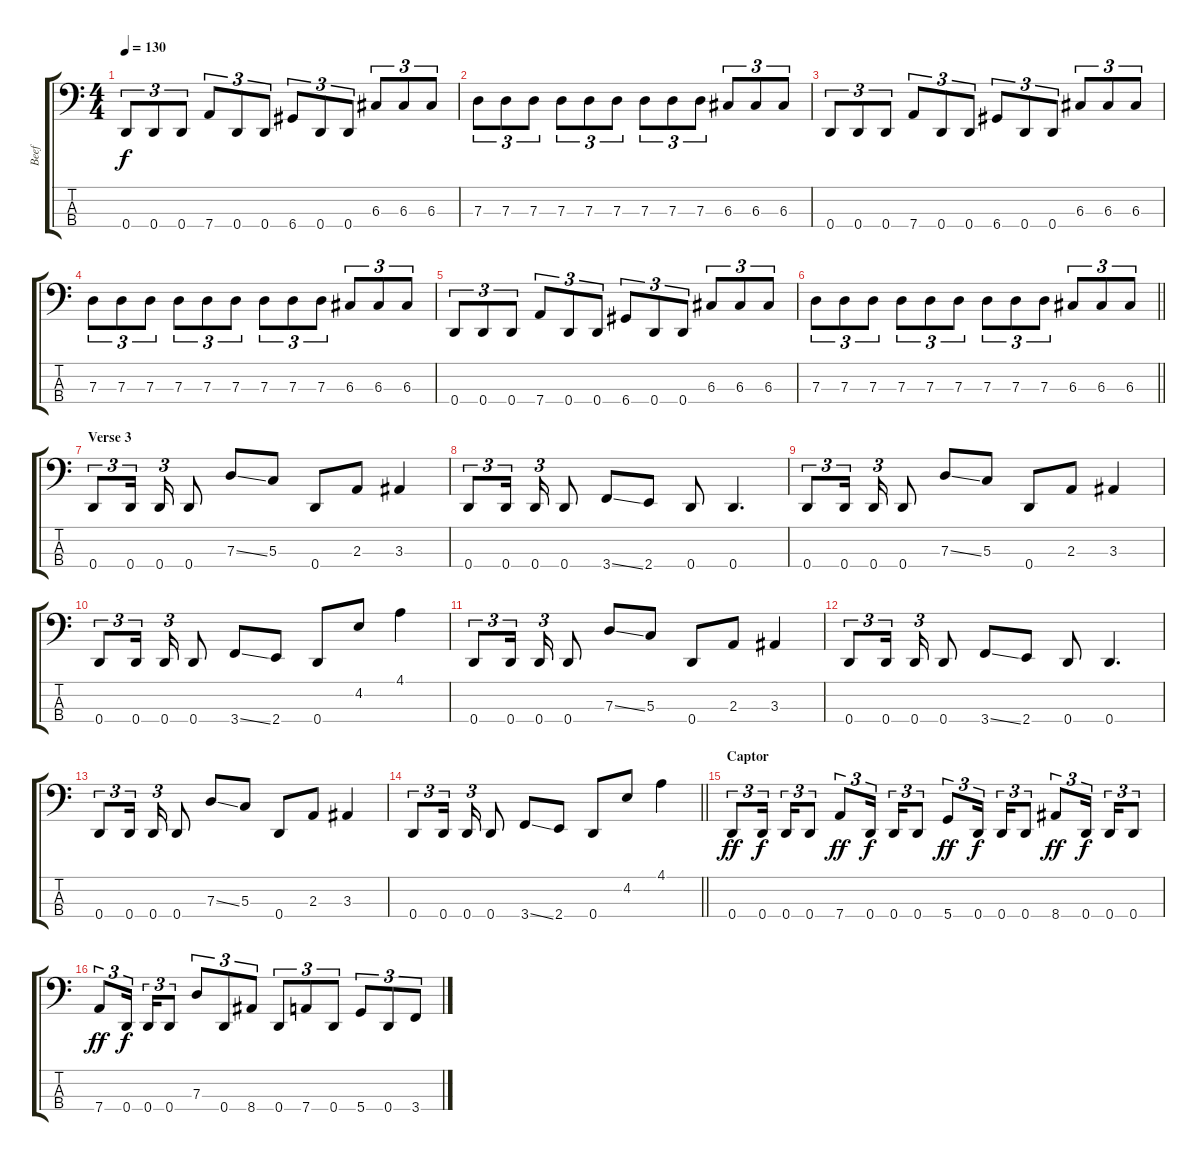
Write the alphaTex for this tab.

\track ("Beef " "Beef ") {instrument electricbasspick}
\staff {score tabs}
\tuning (F2 C2 G1 D1) {hide}
\ts (4 4)
\tempo 130
\clef f4
\ks c
0.4.8{tu (3 2) dy f} 0.4.8{tu (3 2)} 0.4.8{tu (3 2)} 7.4.8{tu (3 2)} 0.4.8{tu (3 2)} 0.4.8{tu (3 2)} 6.4.8{tu (3 2)} 0.4.8{tu (3 2)} 0.4.8{tu (3 2)} 6.3.8{tu (3 2)} 6.3.8{tu (3 2)} 6.3.8{tu (3 2)} |
7.3.8{tu (3 2)} 7.3.8{tu (3 2)} 7.3.8{tu (3 2)} 7.3.8{tu (3 2)} 7.3.8{tu (3 2)} 7.3.8{tu (3 2)} 7.3.8{tu (3 2)} 7.3.8{tu (3 2)} 7.3.8{tu (3 2)} 6.3.8{tu (3 2)} 6.3.8{tu (3 2)} 6.3.8{tu (3 2)} |
0.4.8{tu (3 2)} 0.4.8{tu (3 2)} 0.4.8{tu (3 2)} 7.4.8{tu (3 2)} 0.4.8{tu (3 2)} 0.4.8{tu (3 2)} 6.4.8{tu (3 2)} 0.4.8{tu (3 2)} 0.4.8{tu (3 2)} 6.3.8{tu (3 2)} 6.3.8{tu (3 2)} 6.3.8{tu (3 2)} |
7.3.8{tu (3 2)} 7.3.8{tu (3 2)} 7.3.8{tu (3 2)} 7.3.8{tu (3 2)} 7.3.8{tu (3 2)} 7.3.8{tu (3 2)} 7.3.8{tu (3 2)} 7.3.8{tu (3 2)} 7.3.8{tu (3 2)} 6.3.8{tu (3 2)} 6.3.8{tu (3 2)} 6.3.8{tu (3 2)} |
0.4.8{tu (3 2)} 0.4.8{tu (3 2)} 0.4.8{tu (3 2)} 7.4.8{tu (3 2)} 0.4.8{tu (3 2)} 0.4.8{tu (3 2)} 6.4.8{tu (3 2)} 0.4.8{tu (3 2)} 0.4.8{tu (3 2)} 6.3.8{tu (3 2)} 6.3.8{tu (3 2)} 6.3.8{tu (3 2)} |
\barLineRight lightlight
7.3.8{tu (3 2)} 7.3.8{tu (3 2)} 7.3.8{tu (3 2)} 7.3.8{tu (3 2)} 7.3.8{tu (3 2)} 7.3.8{tu (3 2)} 7.3.8{tu (3 2)} 7.3.8{tu (3 2)} 7.3.8{tu (3 2)} 6.3.8{tu (3 2)} 6.3.8{tu (3 2)} 6.3.8{tu (3 2)} |
\section ("" "Verse 3")
0.4.8{tu (3 2)} 0.4.16{tu (3 2) beam splitsecondary} 0.4.16{tu (3 2)} 0.4.8 7.3{ss}.8 5.3.8 0.4.8 2.3.8 3.3.4 |
0.4.8{tu (3 2)} 0.4.16{tu (3 2) beam splitsecondary} 0.4.16{tu (3 2)} 0.4.8 3.4{ss}.8 2.4.8 0.4.8 0.4.4{d} |
0.4.8{tu (3 2)} 0.4.16{tu (3 2) beam splitsecondary} 0.4.16{tu (3 2)} 0.4.8 7.3{ss}.8 5.3.8 0.4.8 2.3.8 3.3.4 |
0.4.8{tu (3 2)} 0.4.16{tu (3 2) beam splitsecondary} 0.4.16{tu (3 2)} 0.4.8 3.4{ss}.8 2.4.8 0.4.8 4.2.8 4.1.4 |
0.4.8{tu (3 2)} 0.4.16{tu (3 2) beam splitsecondary} 0.4.16{tu (3 2)} 0.4.8 7.3{ss}.8 5.3.8 0.4.8 2.3.8 3.3.4 |
0.4.8{tu (3 2)} 0.4.16{tu (3 2) beam splitsecondary} 0.4.16{tu (3 2)} 0.4.8 3.4{ss}.8 2.4.8 0.4.8 0.4.4{d} |
0.4.8{tu (3 2)} 0.4.16{tu (3 2) beam splitsecondary} 0.4.16{tu (3 2)} 0.4.8 7.3{ss}.8 5.3.8 0.4.8 2.3.8 3.3.4 |
\barLineRight lightlight
0.4.8{tu (3 2)} 0.4.16{tu (3 2) beam splitsecondary} 0.4.16{tu (3 2)} 0.4.8 3.4{ss}.8 2.4.8 0.4.8 4.2.8 4.1.4 |
\section ("" "Captor")
0.4.8{tu (3 2) dy ff} 0.4.16{tu (3 2) dy f beam splitsecondary} 0.4.16{tu (3 2)} 0.4.8{tu (3 2)} 7.4.8{tu (3 2) dy ff} 0.4.16{tu (3 2) dy f beam splitsecondary} 0.4.16{tu (3 2)} 0.4.8{tu (3 2)} 5.4.8{tu (3 2) dy ff} 0.4.16{tu (3 2) dy f beam splitsecondary} 0.4.16{tu (3 2)} 0.4.8{tu (3 2)} 8.4.8{tu (3 2) dy ff} 0.4.16{tu (3 2) dy f beam splitsecondary} 0.4.16{tu (3 2)} 0.4.8{tu (3 2)} |
7.4.8{tu (3 2) dy ff} 0.4.16{tu (3 2) dy f beam splitsecondary} 0.4.16{tu (3 2)} 0.4.8{tu (3 2)} 7.3.8{tu (3 2)} 0.4.8{tu (3 2)} 8.4.8{tu (3 2)} 0.4.8{tu (3 2)} 7.4.8{tu (3 2)} 0.4.8{tu (3 2)} 5.4.8{tu (3 2)} 0.4.8{tu (3 2)} 3.4.8{tu (3 2)}
